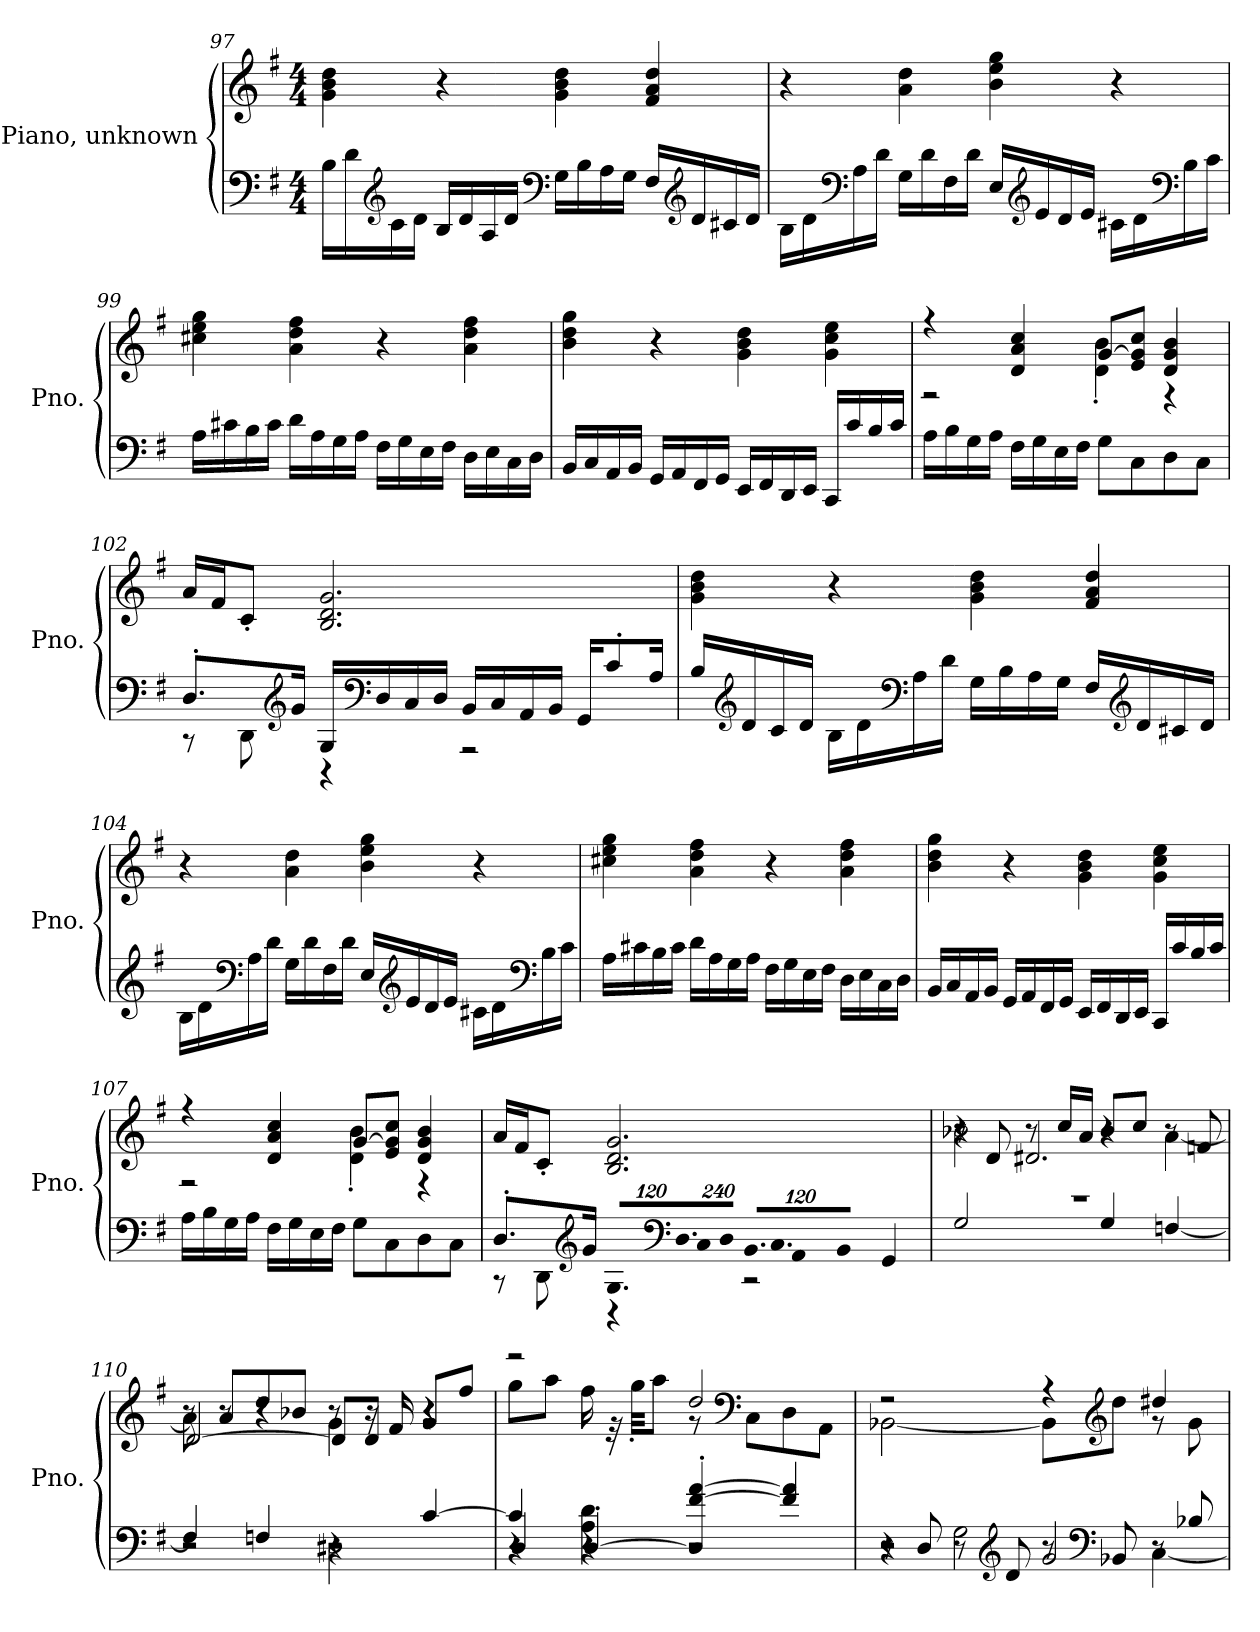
**kern	**kern
*part1	*part1
*staff2	*staff1
*I"Piano, unknown	*
*I'Pno.	*
!!LO:PB:g=z
*clefF4	*clefG2
*k[f#]	*k[f#]
*M4/4	*M4/4
=97	=97
16B\LL	4g\ 4b\ 4dd\
16d\	.
*clefG2	*
16c\	.
16d\JJ	.
16B/LL	4r
16d/	.
16A/	.
16d/JJ	.
*clefF4	*
16G\LL	4g\ 4b\ 4dd\
16B\	.
16A\	.
16G\JJ	.
16F#/LL	4f#/ 4a/ 4dd/
*clefG2	*
16d/	.
16c#X/	.
16d/JJ	.
=98	=98
16B\LL	4r
16d\	.
*clefF4	*
16A\	.
16d\JJ	.
16G\LL	4a\ 4dd\
16d\	.
16F#\	.
16d\JJ	.
16E/LL	4b\ 4ee\ 4gg\
*clefG2	*
16e/	.
16d/	.
16e/JJ	.
16c#X\LL	4r
16d\	.
*clefF4	*
16B\	.
16c#\JJ	.
!!LO:LB:g=z
=99	=99
16A\LL	4cc#X\ 4ee\ 4gg\
16c#X\	.
16B\	.
16c#\JJ	.
16d\LL	4a\ 4dd\ 4ff#\
16A\	.
16G\	.
16A\JJ	.
16F#\LL	4r
16G\	.
16E\	.
16F#\JJ	.
16D\LL	4a\ 4dd\ 4ff#\
16E\	.
16C\	.
16D\JJ	.
=100	=100
16BB/LL	4b\ 4dd\ 4gg\
16C/	.
16AA/	.
16BB/JJ	.
16GG/LL	4r
16AA/	.
16FF#/	.
16GG/JJ	.
16EE/LL	4g\ 4b\ 4dd\
16FF#/	.
16DD/	.
16EE/JJ	.
16CC/LL	4g\ 4cc\ 4ee\
16c/	.
16B/	.
16c/JJ	.
!!LO:LB:g=z
=101	=101
*	*^
16A\LL	4r	2r
16B\	.	.
16G\	.	.
16A\JJ	.	.
16F#\LL	4d/ 4a/ 4cc/	.
16G\	.	.
16E\	.	.
16F#\JJ	.	.
8G\L	[8g/L	4d\' 4b\'
8C\	8e/ 8g/] 8cc/J	.
8D\	4d/ 4g/ 4b/	4r
8C\J	.	.
*	*v	*v
=102	=102
*^	*
8.D'/L	8r	16a/LL
.	.	16f#/J
.	8DD\	8c'/J
*clefG2	*	*
16g/Jk	.	.
16G/LL	4r	2.B/ 2.d/ 2.g/
*clefF4	*	*
16D/	.	.
16C/	.	.
16D/JJ	.	.
16BB/LL	2r	.
16C/	.	.
16AA/	.	.
16BB/JJ	.	.
16GG/KL	.	.
8c'/	.	.
16A/Jk	.	.
*v	*v	*
!!LO:LB:g=z
=103	=103
16B/LL	4g\ 4b\ 4dd\
*clefG2	*
16d/	.
16c/	.
16d/JJ	.
16B\LL	4r
16d\	.
*clefF4	*
16A\	.
16d\JJ	.
16G\LL	4g\ 4b\ 4dd\
16B\	.
16A\	.
16G\JJ	.
16F#/LL	4f#/ 4a/ 4dd/
*clefG2	*
16d/	.
16c#X/	.
16d/JJ	.
=104	=104
16B\LL	4r
16d\	.
*clefF4	*
16A\	.
16d\JJ	.
16G\LL	4a\ 4dd\
16d\	.
16F#\	.
16d\JJ	.
16E/LL	4b\ 4ee\ 4gg\
*clefG2	*
16e/	.
16d/	.
16e/JJ	.
16c#X\LL	4r
16d\	.
*clefF4	*
16B\	.
16c#\JJ	.
!!LO:LB:g=z
=105	=105
16A\LL	4cc#X\ 4ee\ 4gg\
16c#X\	.
16B\	.
16c#\JJ	.
16d\LL	4a\ 4dd\ 4ff#\
16A\	.
16G\	.
16A\JJ	.
16F#\LL	4r
16G\	.
16E\	.
16F#\JJ	.
16D\LL	4a\ 4dd\ 4ff#\
16E\	.
16C\	.
16D\JJ	.
=106	=106
16BB/LL	4b\ 4dd\ 4gg\
16C/	.
16AA/	.
16BB/JJ	.
16GG/LL	4r
16AA/	.
16FF#/	.
16GG/JJ	.
16EE/LL	4g\ 4b\ 4dd\
16FF#/	.
16DD/	.
16EE/JJ	.
16CC/LL	4g\ 4cc\ 4ee\
16c/	.
16B/	.
16c/JJ	.
!!LO:LB:g=z
=107	=107
*	*^
16A\LL	4r	2r
16B\	.	.
16G\	.	.
16A\JJ	.	.
16F#\LL	4d/ 4a/ 4cc/	.
16G\	.	.
16E\	.	.
16F#\JJ	.	.
8G\L	[8g/L	4d\' 4b\'
8C\	8e/ 8g/] 8cc/J	.
8D\	4d/ 4g/ 4b/	4r
8C\J	.	.
*	*v	*v
=108	=108
*^	*
8.D'/L	8r	16a/LL
.	.	16f#/J
.	8DD\	8c'/J
*clefG2	*	*
16g/Jk	.	.
*Xbrackettup	*	*
!LO:N:vis=32.	!	!
1920%103G/LLL	4r	2.B/ 2.d/ 2.g/
*clefF4	*	*
!LO:N:vis=32.	!	!
1920%103D/J	.	.
!LO:N:vis=16	!	!
1920%137C/	.	.
!LO:N:vis=16	!	!
1920%137D/JJ	.	.
!LO:N:vis=32.	!	!
1920%103BB/LLL	2r	.
!LO:N:vis=32.	!	!
1920%103C/J	.	.
!LO:N:vis=16	!	!
1920%137AA/	.	.
!LO:N:vis=16	!	!
1920%137BB/JJ	.	.
4GG/	.	.
=109	=109	=109
*	*	*^
*	*	*	*^
1r	2G/	8r	2b-X\	4r
.	.	8d/	.	.
.	.	8r	.	2.d#X/
.	.	16cc/LL	.	.
.	.	16a/JJ	.	.
.	4G/	8b-/L	4r	.
.	.	8cc/J	.	.
.	[4Fn/	8r	[4a\	.
.	.	8fn/	.	.
!!LO:PB:g=z	!!	!!
=110	=110	=110	=110	=110
*	*^	*	*	*
2r	2r	4F/]	8r	8a\]	[2d/
.	.	.	8a/L	8r	.
.	.	4Fn/	8dd/	4r	.
.	.	.	8b-X/J	.	.
4r	2D#X\	2r	8r	4g\	8d/L]
.	.	.	16r	.	8d/J
.	.	.	16f#/	.	.
[4c/	.	.	8g/L	4r	4r
.	.	.	8ff#/J	.	.
*	*	*	*	*v	*v
=111	=111	=111	=111	=111
4c/]	4r	4D/	2r	8gg\L
.	.	.	.	8aa\J
4r	4A\ 4d\	[4D'/	.	16ff#\
.	.	.	.	32r
.	.	.	.	32gg'\KKL
.	.	.	.	8aa\J
2r	2r	4D/]' [4f#/' [4a/'	2dd/	8r
*	*	*	*clefF4	*
.	.	.	.	8C\L
.	.	4f#/] 4a/]	.	8D\
.	.	.	.	8AA\J
=112	=112	=112	=112	=112
2r	4r	8r	2r	[2BB-X\
.	.	8D/	.	.
.	2G\	8r	.	.
*clefG2	*	*	*	*
.	.	8d/	.	.
2g/	.	8r	4r	8BB-\L]
*clefF4	*	*	*clefG2	*
.	.	8BB-X/	.	8dd\J
.	[4C\	8r	4dd#X/	8r
.	.	8B-X/	.	8g\
*v	*v	*v	*	*
*	*v	*v
=	=
*-	*-
